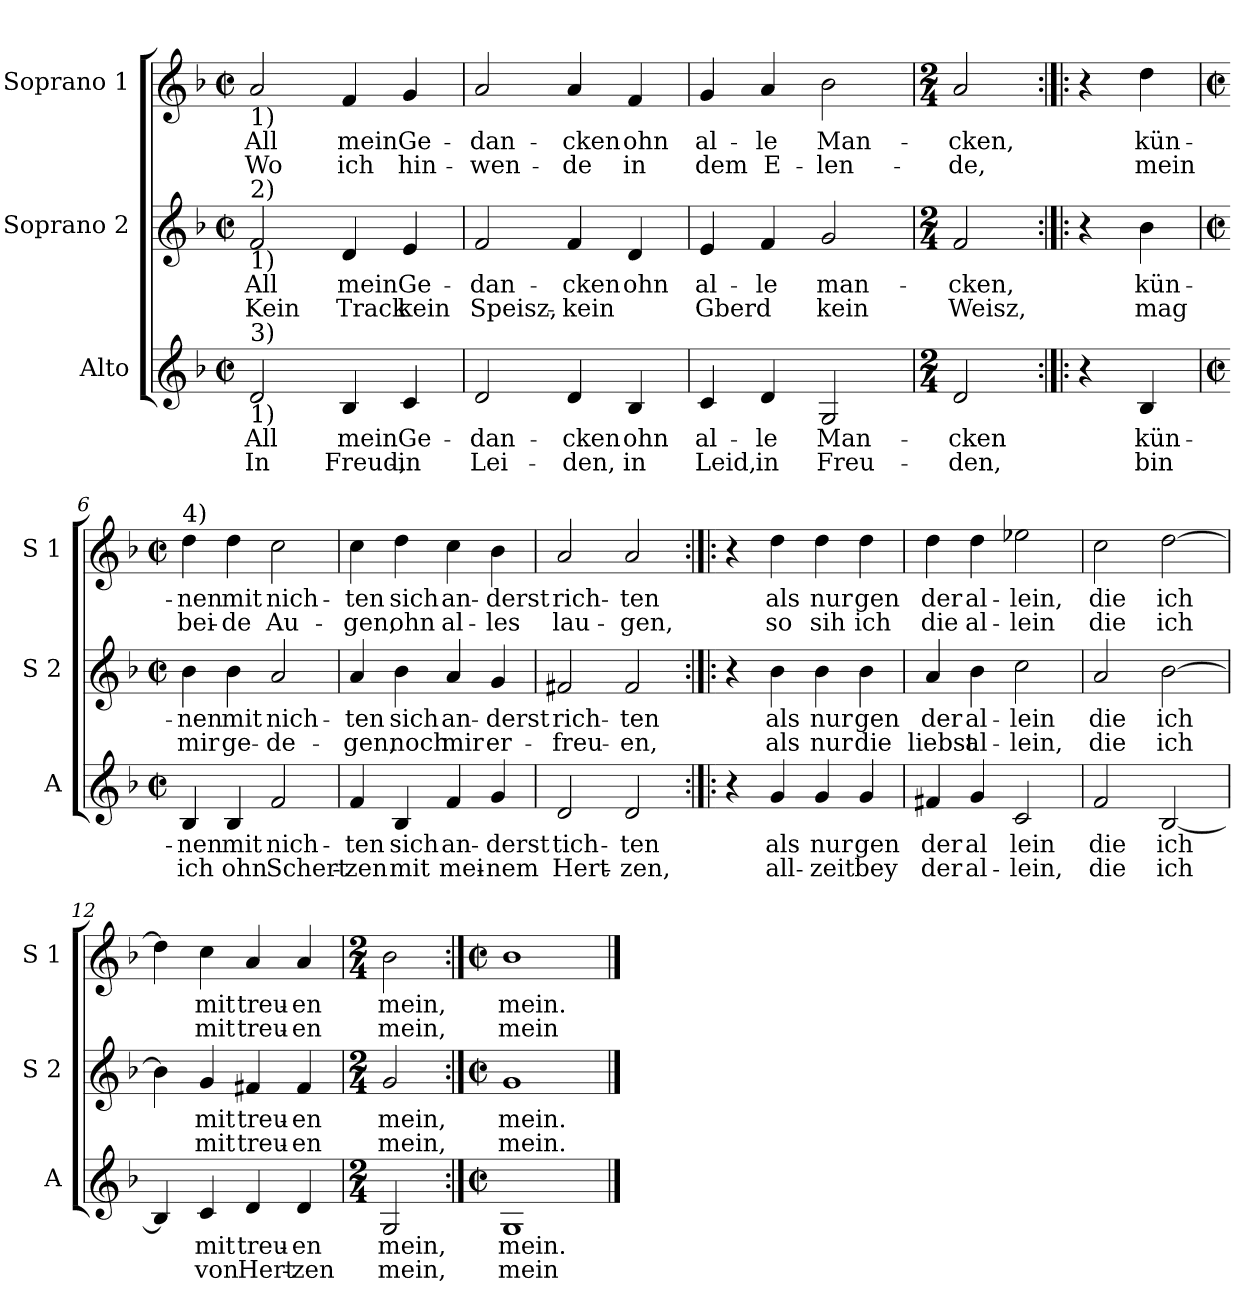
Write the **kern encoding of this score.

**kern	**text	**text	**kern	**text	**text	**kern	**text	**text
*part3	*part3	*part3	*part2	*part2	*part2	*part1	*part1	*part1
*staff3	*staff3	*staff3	*staff2	*staff2	*staff2	*staff1	*staff1	*staff1
*I"Alto	*	*	*I"Soprano 2	*	*	*I"Soprano 1	*	*
*I'A	*	*	*I'S 2	*	*	*I'S 1	*	*
*clefG2	*	*	*clefG2	*	*	*clefG2	*	*
*k[b-]	*	*	*k[b-]	*	*	*k[b-]	*	*
*F:	*	*	*F:	*	*	*F:	*	*
*M2/2	*	*	*M2/2	*	*	*M2/2	*	*
*met(c|)	*	*	*met(c|)	*	*	*met(c|)	*	*
=1	=1	=1	=1	=1	=1	=1	=1	=1
!	!	!	!	!	!	!LO:TX:b:t=1)	!	!
!	!	!	!LO:TX:a:t=2)	!	!	!	!	!
!	!	!	!LO:TX:b:t=1)	!	!	!	!	!
!LO:TX:b:t=1)	!	!	!	!	!	!	!	!
!LO:TX:a:t=3)	!	!	!	!	!	!	!	!
!	!LO:LY:b	!LO:LY:b	!	!LO:LY:b	!LO:LY:b	!	!LO:LY:b	!LO:LY:b
2d/	All	In	2f/	All	Kein	2a/	All	Wo
!	!LO:LY:b	!LO:LY:b	!	!LO:LY:b	!LO:LY:b	!	!LO:LY:b	!LO:LY:b
4B-/	mein	Freud,-	4d/	mein	Track	4f/	mein	ich
!	!LO:LY:b	!LO:LY:b	!	!LO:LY:b	!LO:LY:b	!	!LO:LY:b	!LO:LY:b
4c/	Ge-	-in	4e/	Ge-	kein	4g/	Ge-	hin-
=2	=2	=2	=2	=2	=2	=2	=2	=2
!	!LO:LY:b	!LO:LY:b	!	!LO:LY:b	!LO:LY:b	!	!LO:LY:b	!LO:LY:b
2d/	-dan-	Lei-	2f/	-dan-	Speisz,-	2a/	-dan-	-wen-
!	!LO:LY:b	!LO:LY:b	!	!LO:LY:b	!LO:LY:b	!	!LO:LY:b	!LO:LY:b
4d/	-cken	-den,	4f/	-cken	-kein	4a/	-cken	-de
!	!LO:LY:b	!LO:LY:b	!	!LO:LY:b	!	!	!LO:LY:b	!LO:LY:b
4B-/	ohn	in	4d/	ohn	.	4f/	ohn	in
=3	=3	=3	=3	=3	=3	=3	=3	=3
!	!LO:LY:b	!LO:LY:b	!	!LO:LY:b	!LO:LY:b	!	!LO:LY:b	!LO:LY:b
4c/	al-	Leid,	4e/	al-	Gberd	4g/	al-	dem
!	!LO:LY:b	!LO:LY:b	!	!LO:LY:b	!	!	!LO:LY:b	!LO:LY:b
4d/	-le	in	4f/	-le	.	4a/	-le	E-
!	!LO:LY:b	!LO:LY:b	!	!LO:LY:b	!LO:LY:b	!	!LO:LY:b	!LO:LY:b
2G/	Man-	Freu-	2g/	man-	kein	2b-\	Man-	-len-
=4	=4	=4	=4	=4	=4	=4	=4	=4
*M2/4	*	*	*M2/4	*	*	*M2/4	*	*
!	!LO:LY:b	!LO:LY:b	!	!LO:LY:b	!LO:LY:b	!	!LO:LY:b	!LO:LY:b
2d/	-cken	-den,	2f/	-cken,	Weisz,	2a/	-cken,	-de,
!!LO:LB:g=z
=5:|!|:	=5:|!|:	=5:|!|:	=5:|!|:	=5:|!|:	=5:|!|:	=5:|!|:	=5:|!|:	=5:|!|:
4r	.	.	4r	.	.	4r	.	.
!	!LO:LY:b	!LO:LY:b	!	!LO:LY:b	!LO:LY:b	!	!LO:LY:b	!LO:LY:b
4B-/	kün-	bin	4b-\	kün-	mag	4dd\	kün-	mein
=6	=6	=6	=6	=6	=6	=6	=6	=6
*M2/2	*	*	*M2/2	*	*	*M2/2	*	*
*met(c|)	*	*	*met(c|)	*	*	*met(c|)	*	*
!	!	!	!	!	!	!LO:TX:a:t=4)	!	!
!	!LO:LY:b	!LO:LY:b	!	!LO:LY:b	!LO:LY:b	!	!LO:LY:b	!LO:LY:b
4B-/	-nen	ich	4b-\	-nen	mir	4dd\	-nen	bei-
!	!LO:LY:b	!LO:LY:b	!	!LO:LY:b	!LO:LY:b	!	!LO:LY:b	!LO:LY:b
4B-/	mit	ohn	4b-\	mit	ge-	4dd\	mit	-de
!	!LO:LY:b	!LO:LY:b	!	!LO:LY:b	!LO:LY:b	!	!LO:LY:b	!LO:LY:b
2f/	nich-	Schert-	2a/	nich-	-de-	2cc\	nich-	Au-
=7	=7	=7	=7	=7	=7	=7	=7	=7
!	!LO:LY:b	!LO:LY:b	!	!LO:LY:b	!LO:LY:b	!	!LO:LY:b	!LO:LY:b
4f/	-ten	-zen	4a/	-ten	-gen,	4cc\	-ten	-gen,
!	!LO:LY:b	!LO:LY:b	!	!LO:LY:b	!LO:LY:b	!	!LO:LY:b	!LO:LY:b
4B-/	sich	mit	4b-\	sich	noch	4dd\	sich	ohn
!	!LO:LY:b	!LO:LY:b	!	!LO:LY:b	!LO:LY:b	!	!LO:LY:b	!LO:LY:b
4f/	an-	mei-	4a/	an-	mir	4cc\	an-	al-
!	!LO:LY:b	!LO:LY:b	!	!LO:LY:b	!LO:LY:b	!	!LO:LY:b	!LO:LY:b
4g/	-derst	-nem	4g/	-derst	er-	4b-\	-derst	-les
=8	=8	=8	=8	=8	=8	=8	=8	=8
!	!LO:LY:b	!LO:LY:b	!	!LO:LY:b	!LO:LY:b	!	!LO:LY:b	!LO:LY:b
2d/	tich-	Hert-	2f#X/	rich-	-freu-	2a/	rich-	lau-
!	!LO:LY:b	!LO:LY:b	!	!LO:LY:b	!LO:LY:b	!	!LO:LY:b	!LO:LY:b
2d/	-ten	-zen,	2f#/	-ten	-en,	2a/	-ten	-gen,
=9:|!|:	=9:|!|:	=9:|!|:	=9:|!|:	=9:|!|:	=9:|!|:	=9:|!|:	=9:|!|:	=9:|!|:
4r	.	.	4r	.	.	4r	.	.
!	!LO:LY:b	!LO:LY:b	!	!LO:LY:b	!LO:LY:b	!	!LO:LY:b	!LO:LY:b
4g/	als	all-	4b-\	als	als	4dd\	als	so
!	!LO:LY:b	!LO:LY:b	!	!LO:LY:b	!LO:LY:b	!	!LO:LY:b	!LO:LY:b
4g/	nur	-zeit	4b-\	nur	nur	4dd\	nur	sih
!	!LO:LY:b	!LO:LY:b	!	!LO:LY:b	!LO:LY:b	!	!LO:LY:b	!LO:LY:b
4g/	gen	bey	4b-\	gen	die	4dd\	gen	ich
!!LO:LB:g=z
=10	=10	=10	=10	=10	=10	=10	=10	=10
!	!LO:LY:b	!LO:LY:b	!	!LO:LY:b	!LO:LY:b	!	!LO:LY:b	!LO:LY:b
4f#X/	der	der	4a/	der	liebst	4dd\	der	die
!	!LO:LY:b	!LO:LY:b	!	!LO:LY:b	!LO:LY:b	!	!LO:LY:b	!LO:LY:b
4g/	al	al-	4b-\	al-	al-	4dd\	al-	al-
!	!LO:LY:b	!LO:LY:b	!	!LO:LY:b	!LO:LY:b	!	!LO:LY:b	!LO:LY:b
2c/	lein	-lein,	2cc\	-lein	-lein,	2ee-X\	-lein,	-lein
=11	=11	=11	=11	=11	=11	=11	=11	=11
!	!LO:LY:b	!LO:LY:b	!	!LO:LY:b	!LO:LY:b	!	!LO:LY:b	!LO:LY:b
2f/	die	die	2a/	die	die	2cc\	die	die
!	!LO:LY:b	!LO:LY:b	!	!LO:LY:b	!LO:LY:b	!	!LO:LY:b	!LO:LY:b
[2B-/	ich	ich	[2b-\	ich	ich	[2dd\	ich	ich
=12	=12	=12	=12	=12	=12	=12	=12	=12
4B-/]	.	.	4b-\]	.	.	4dd\]	.	.
!	!LO:LY:b	!LO:LY:b	!	!LO:LY:b	!LO:LY:b	!	!LO:LY:b	!LO:LY:b
4c/	mit	von	4g/	mit	mit	4cc\	mit	mit
!	!LO:LY:b	!LO:LY:b	!	!LO:LY:b	!LO:LY:b	!	!LO:LY:b	!LO:LY:b
4d/	treu-	Hert-	4f#X/	treu-	treu-	4a/	treu-	treu-
!	!LO:LY:b	!LO:LY:b	!	!LO:LY:b	!LO:LY:b	!	!LO:LY:b	!LO:LY:b
4d/	-en	-zen	4f#/	-en	-en	4a/	-en	-en
=13	=13	=13	=13	=13	=13	=13	=13	=13
*M2/4	*	*	*M2/4	*	*	*M2/4	*	*
!	!LO:LY:b	!LO:LY:b	!	!LO:LY:b	!LO:LY:b	!	!LO:LY:b	!LO:LY:b
2G/	mein,	mein,	2g/	mein,	mein,	2b-\	mein,	mein,
=14:|!	=14:|!	=14:|!	=14:|!	=14:|!	=14:|!	=14:|!	=14:|!	=14:|!
*M2/2	*	*	*M2/2	*	*	*M2/2	*	*
*met(c|)	*	*	*met(c|)	*	*	*met(c|)	*	*
!	!LO:LY:b	!LO:LY:b	!	!LO:LY:b	!LO:LY:b	!	!LO:LY:b	!LO:LY:b
1G	mein.	mein	1g	mein.	mein.	1b-	mein.	mein
==	==	==	==	==	==	==	==	==
*-	*-	*-	*-	*-	*-	*-	*-	*-
